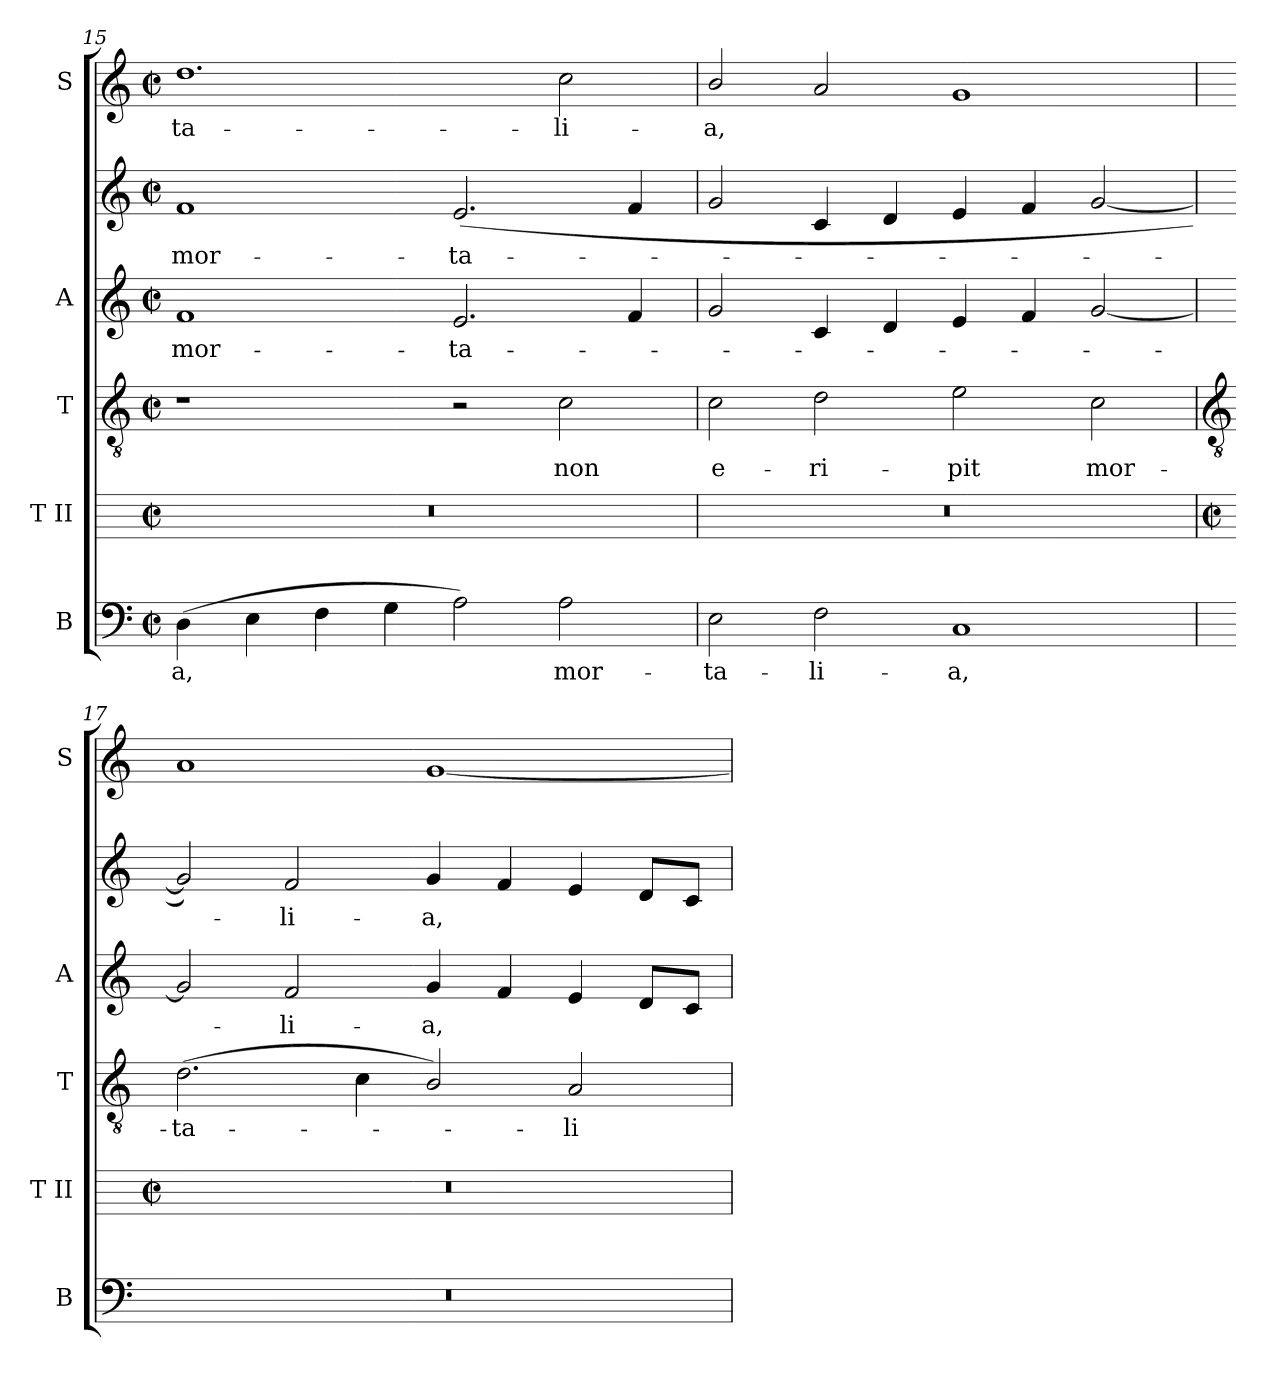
**kern	**text	**kern	**kern	**text	**kern	**text	**kern	**text	**kern	**text
*part5	*part5	*part4	*part3	*part3	*part2	*part2	*part2	*part2	*part1	*part1
*staff6	*staff6	*staff5	*staff4	*staff4	*staff3	*staff3	*staff2	*staff2	*staff1	*staff1
*I"B	*	*I"T II	*I"T	*	*I"A	*	*	*	*I"S	*
*I'B	*	*I'T II	*I'T	*	*I'A	*	*	*	*I'S	*
*clefF4	*	*	*clefGv2	*	*	*	*clefG2	*	*clefG2	*
*k[]	*	*	*k[]	*	*k[]	*	*k[]	*	*k[]	*
*C:	*	*	*C:	*	*C:	*	*C:	*	*C:	*
*M4/2	*	*M4/2	*M4/2	*	*M4/2	*	*M4/2	*	*M4/2	*
*met(c|)	*	*met(c|)	*met(c|)	*	*met(c|)	*	*met(c|)	*	*met(c|)	*
=15	=15	=15	=15	=15	=15	=15	=15	=15	=15	=15
!	!LO:LY:b	!	!	!	!	!LO:LY:b	!	!LO:LY:b	!	!LO:LY:b
(>4D	-a,	0r	1r	.	1f	mor-	1f	mor-	1.dd	-ta-
4E	.	.	.	.	.	.	.	.	.	.
4F	.	.	.	.	.	.	.	.	.	.
4G	.	.	.	.	.	.	.	.	.	.
!	!	!	!	!	!	!LO:LY:b	!	!LO:LY:b	!	!
2A)	.	.	2r	.	2.e	-ta-	(<2.e	-ta-	.	.
!	!LO:LY:b	!	!	!LO:LY:b	!	!	!	!	!	!LO:LY:b
2A	mor-	.	2c	non	.	.	.	.	2cc	-li-
.	.	.	.	.	4f	.	4f	.	.	.
=16	=16	=16	=16	=16	=16	=16	=16	=16	=16	=16
!	!LO:LY:b	!	!	!LO:LY:b	!	!	!	!	!	!LO:LY:b
2E	-ta-	0r	2c	e-	2g	.	2g	.	2b/	-a,
!	!LO:LY:b	!	!	!LO:LY:b	!	!	!	!	!	!
2F	-li-	.	2d	-ri-	4c	.	4c	.	2a	.
.	.	.	.	.	4d	.	4d	.	.	.
!	!LO:LY:b	!	!	!LO:LY:b	!	!	!	!	!	!
1C	-a,	.	2e	-pit	4e	.	4e	.	1g	.
.	.	.	.	.	4f	.	4f	.	.	.
!	!	!	!	!LO:LY:b	!	!	!	!	!	!
.	.	.	2c	mor-	[2g	.	[2g	.	.	.
!!LO:LB:g=z
=17	=17	=17	=17	=17	=17	=17	=17	=17	=17	=17
*	*	*	*clefGv2	*	*	*	*	*	*	*
*	*	*M4/2	*	*	*	*	*	*	*	*
*	*	*met(c|)	*	*	*	*	*	*	*	*
!	!	!	!	!LO:LY:b	!	!	!	!	!	!
0r	.	0r	(>2.d	-ta-	2g]	.	2g])	.	1a	.
!	!	!	!	!	!	!LO:LY:b	!	!LO:LY:b	!	!
.	.	.	.	.	2f	li-	2f	li-	.	.
.	.	.	4c	.	.	.	.	.	.	.
!	!	!	!	!	!	!LO:LY:b	!	!LO:LY:b	!	!
.	.	.	2B/)	.	4g	-a,	4g	-a,	[1g	.
.	.	.	.	.	4f	.	4f	.	.	.
!	!	!	!	!LO:LY:b	!	!	!	!	!	!
.	.	.	2A	li-	4e	.	4e	.	.	.
.	.	.	.	.	8dL	.	8dL	.	.	.
.	.	.	.	.	8cJ	.	8cJ	.	.	.
=	=	=	=	=	=	=	=	=	=	=
*-	*-	*-	*-	*-	*-	*-	*-	*-	*-	*-
